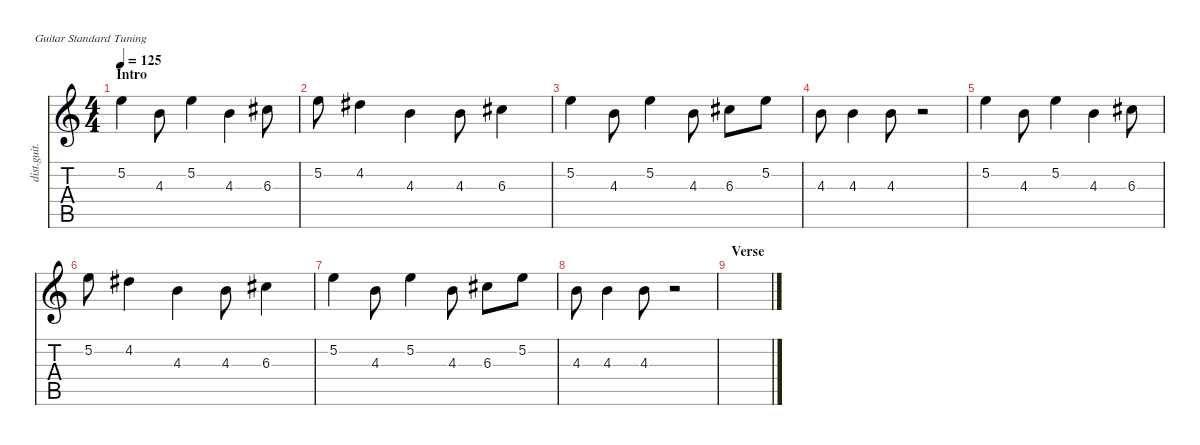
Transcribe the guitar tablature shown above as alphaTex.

\defaultSystemsLayout 4
\hideDynamics
\bracketExtendMode nobrackets
\otherSystemsTrackNameOrientation horizontal
\track ("主音" "dist.guit.") {instrument distortionguitar}
\staff {score tabs}
\tuning (E4 B3 G3 D3 A2 E2)
\ts (4 4)
\beaming (8 2 2 2 2)
\section ("" "Intro")
\tempo 125
\clef g2
\ks c
5.2.4{dy mf instrument distortionguitar} 4.3.8 5.2.4 4.3.4 6.3.8 |
5.2.8 4.2.4 4.3.4 4.3.8 6.3.4 |
5.2.4 4.3.8 5.2.4 4.3.8 6.3.8 5.2.8 |
4.3.8 4.3.4 4.3.8 r.2 |
5.2.4 4.3.8 5.2.4 4.3.4 6.3.8 |
5.2.8 4.2.4 4.3.4 4.3.8 6.3.4 |
5.2.4 4.3.8 5.2.4 4.3.8 6.3.8 5.2.8 |
4.3.8 4.3.4 4.3.8 r.2 |
\section ("" "Verse")
